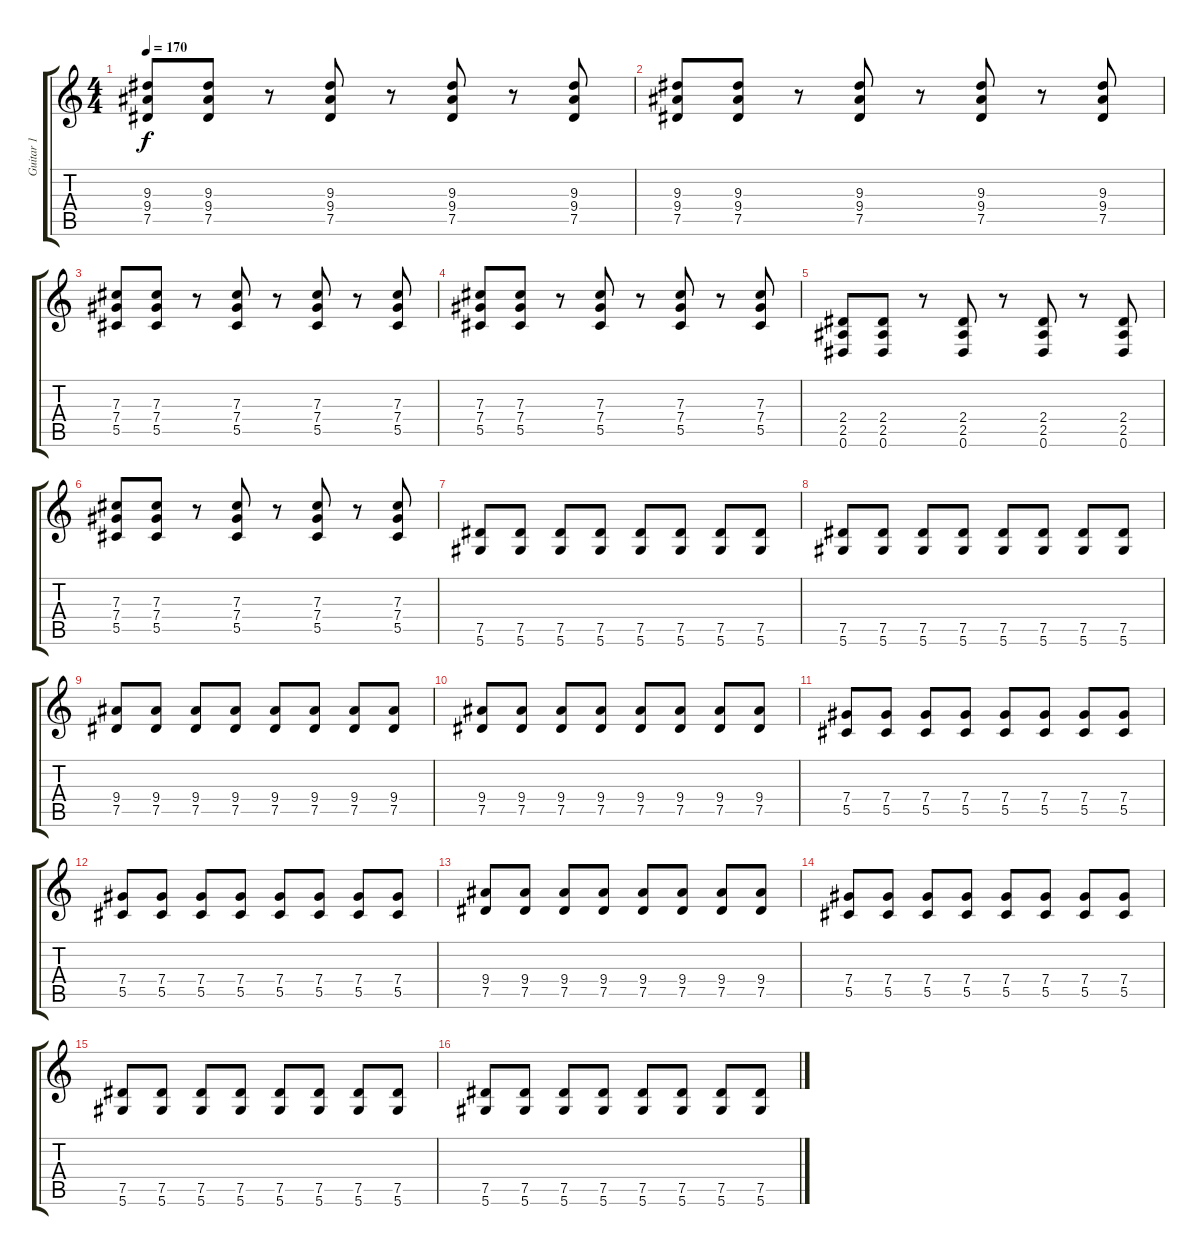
\track ("Guitar 1" "Guitar 1") {instrument overdrivenguitar}
\staff {score tabs}
\tuning (Eb4 Bb3 Gb3 Db3 Ab2 Eb2) {hide}
\ts (4 4)
\tempo 170
\clef g2
\ks c
(9.3 9.4 7.5).8{dy f} (9.3 9.4 7.5).8 r.8 (9.3 9.4 7.5).8 r.8 (9.3 9.4 7.5).8 r.8 (9.3 9.4 7.5).8 |
(9.3 9.4 7.5).8 (9.3 9.4 7.5).8 r.8 (9.3 9.4 7.5).8 r.8 (9.3 9.4 7.5).8 r.8 (9.3 9.4 7.5).8 |
(7.3 7.4 5.5).8 (7.3 7.4 5.5).8 r.8 (7.3 7.4 5.5).8 r.8 (7.3 7.4 5.5).8 r.8 (7.3 7.4 5.5).8 |
(7.3 7.4 5.5).8 (7.3 7.4 5.5).8 r.8 (7.3 7.4 5.5).8 r.8 (7.3 7.4 5.5).8 r.8 (7.3 7.4 5.5).8 |
(2.4 2.5 0.6).8 (2.4 2.5 0.6).8 r.8 (2.4 2.5 0.6).8 r.8 (2.4 2.5 0.6).8 r.8 (2.4 2.5 0.6).8 |
(7.3 7.4 5.5).8 (7.3 7.4 5.5).8 r.8 (7.3 7.4 5.5).8 r.8 (7.3 7.4 5.5).8 r.8 (7.3 7.4 5.5).8 |
(7.5 5.6).8{instrument electricguitarmuted} (7.5 5.6).8 (7.5 5.6).8 (7.5 5.6).8 (7.5 5.6).8 (7.5 5.6).8 (7.5 5.6).8 (7.5 5.6).8 |
(7.5 5.6).8 (7.5 5.6).8 (7.5 5.6).8 (7.5 5.6).8 (7.5 5.6).8 (7.5 5.6).8 (7.5 5.6).8 (7.5 5.6).8 |
(9.4 7.5).8 (9.4 7.5).8 (9.4 7.5).8 (9.4 7.5).8 (9.4 7.5).8 (9.4 7.5).8 (9.4 7.5).8 (9.4 7.5).8 |
(9.4 7.5).8 (9.4 7.5).8 (9.4 7.5).8 (9.4 7.5).8 (9.4 7.5).8 (9.4 7.5).8 (9.4 7.5).8 (9.4 7.5).8 |
(7.4 5.5).8 (7.4 5.5).8 (7.4 5.5).8 (7.4 5.5).8 (7.4 5.5).8 (7.4 5.5).8 (7.4 5.5).8 (7.4 5.5).8 |
(7.4 5.5).8 (7.4 5.5).8 (7.4 5.5).8 (7.4 5.5).8 (7.4 5.5).8 (7.4 5.5).8 (7.4 5.5).8 (7.4 5.5).8 |
(9.4 7.5).8 (9.4 7.5).8 (9.4 7.5).8 (9.4 7.5).8 (9.4 7.5).8 (9.4 7.5).8 (9.4 7.5).8 (9.4 7.5).8 |
(7.4 5.5).8 (7.4 5.5).8 (7.4 5.5).8 (7.4 5.5).8 (7.4 5.5).8 (7.4 5.5).8 (7.4 5.5).8 (7.4 5.5).8 |
(7.5 5.6).8 (7.5 5.6).8 (7.5 5.6).8 (7.5 5.6).8 (7.5 5.6).8 (7.5 5.6).8 (7.5 5.6).8 (7.5 5.6).8 |
(7.5 5.6).8 (7.5 5.6).8 (7.5 5.6).8 (7.5 5.6).8 (7.5 5.6).8 (7.5 5.6).8 (7.5 5.6).8 (7.5 5.6).8
